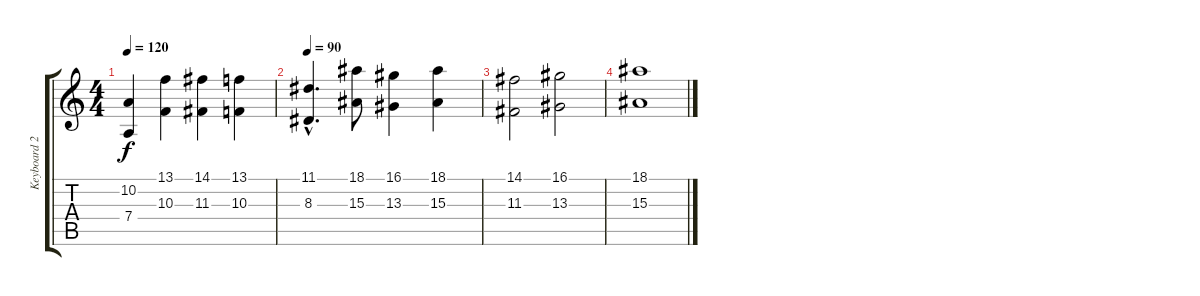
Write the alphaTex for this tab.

\track ("Keyboard 2" "Keyboard 2") {instrument choiraahs}
\staff {score tabs}
\tuning (E4 B3 G3 D3 A2 E2) {hide}
\ts (4 4)
\tempo 120
\clef g2
\ks c
(10.2 7.4).4{dy f} (13.1 10.3).4 (14.1 11.3).4 (13.1 10.3).4 |
\tempo 90
(11.1{hac} 8.3{hac}).4{d} (18.1 15.3).8 (16.1 13.3).4 (18.1 15.3).4 |
(14.1 11.3).2 (16.1 13.3).2 |
(18.1 15.3).1
